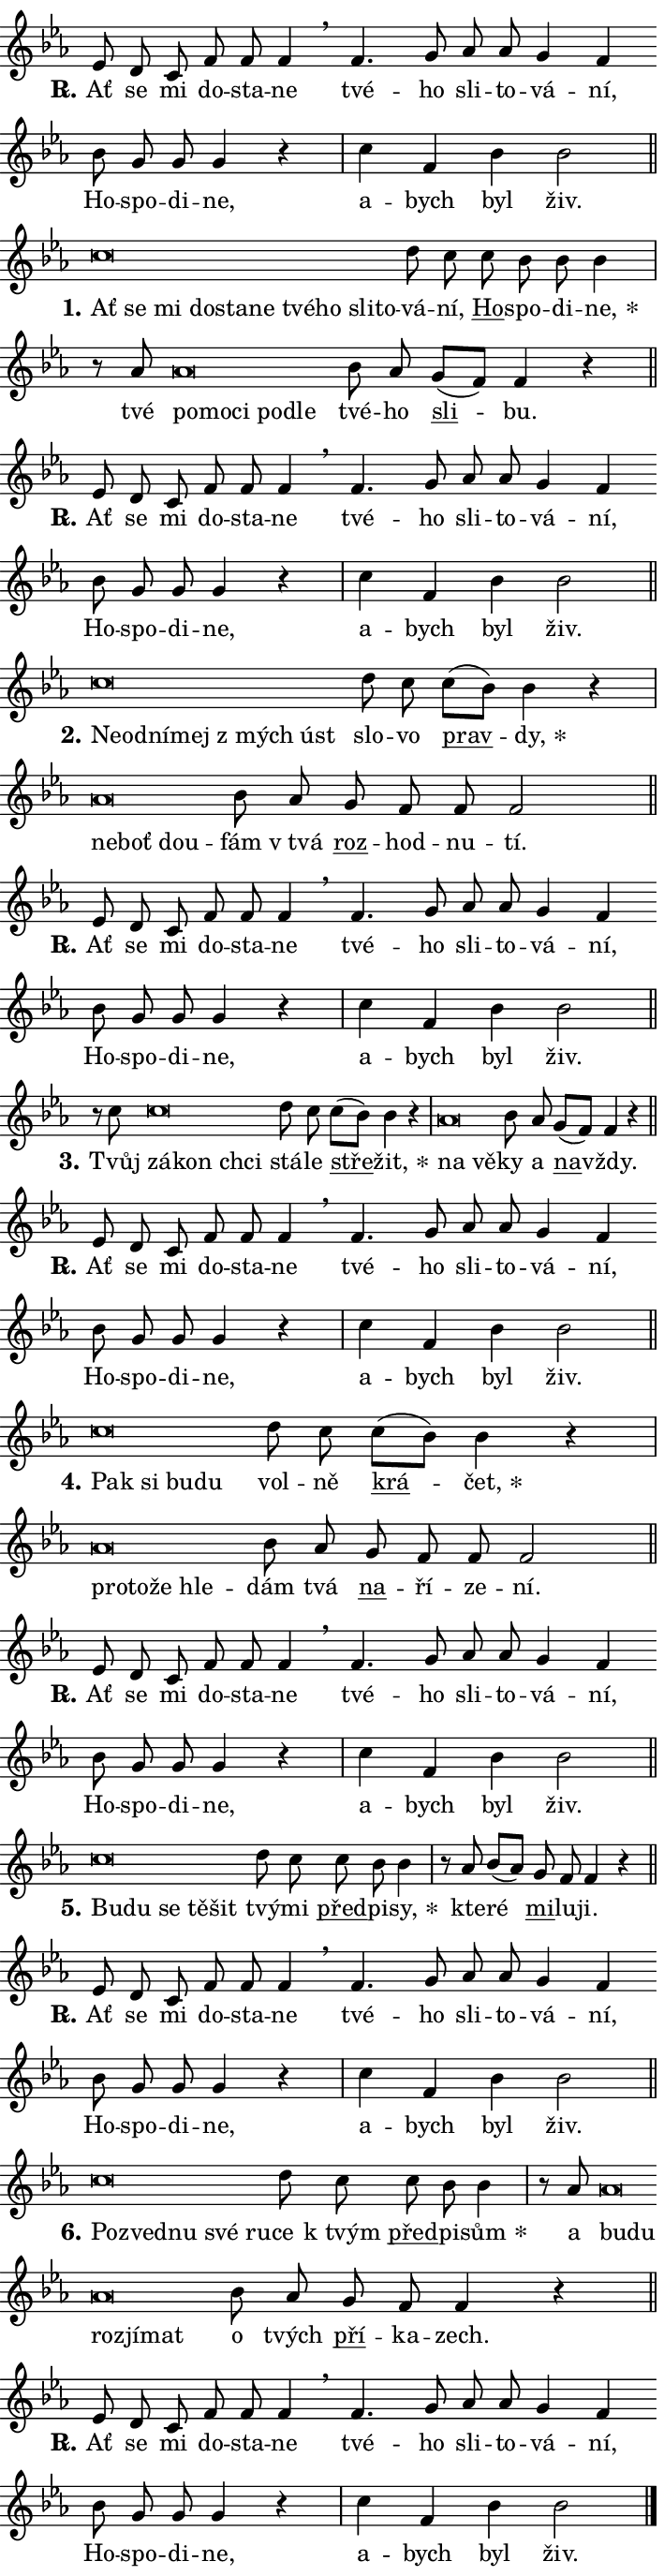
\version "2.24.0"
\header { tagline = "" }
\paper {
  indent = 0\cm
  top-margin = 0\cm
  right-margin = 0.13\cm % to fit lyric hyphens
  bottom-margin = 0\cm
  left-margin = 0\cm
  paper-width = 12\cm
  page-breaking = #ly:one-page-breaking
  system-system-spacing.basic-distance = #11
  score-system-spacing.basic-distance = #11
  ragged-last = ##f
}


%% Author: Thomas Morley
%% https://lists.gnu.org/archive/html/lilypond-user/2020-05/msg00002.html
#(define (line-position grob)
"Returns position of @var[grob} in current system:
   @code{'start}, if at first time-step
   @code{'end}, if at last time-step
   @code{'middle} otherwise
"
  (let* ((col (ly:item-get-column grob))
         (ln (ly:grob-object col 'left-neighbor))
         (rn (ly:grob-object col 'right-neighbor))
         (col-to-check-left (if (ly:grob? ln) ln col))
         (col-to-check-right (if (ly:grob? rn) rn col))
         (break-dir-left
           (and
             (ly:grob-property col-to-check-left 'non-musical #f)
             (ly:item-break-dir col-to-check-left)))
         (break-dir-right
           (and
             (ly:grob-property col-to-check-right 'non-musical #f)
             (ly:item-break-dir col-to-check-right))))
        (cond ((eqv? 1 break-dir-left) 'start)
              ((eqv? -1 break-dir-right) 'end)
              (else 'middle))))

#(define (tranparent-at-line-position vctor)
  (lambda (grob)
  "Relying on @code{line-position} select the relevant enry from @var{vctor}.
Used to determine transparency,"
    (case (line-position grob)
      ((end) (not (vector-ref vctor 0)))
      ((middle) (not (vector-ref vctor 1)))
      ((start) (not (vector-ref vctor 2))))))

noteHeadBreakVisibility =
#(define-music-function (break-visibility)(vector?)
"Makes @code{NoteHead}s transparent relying on @var{break-visibility}"
#{
  \override NoteHead.transparent =
    #(tranparent-at-line-position break-visibility)
#})

#(define delete-ledgers-for-transparent-note-heads
  (lambda (grob)
    "Reads whether a @code{NoteHead} is transparent.
If so this @code{NoteHead} is removed from @code{'note-heads} from
@var{grob}, which is supposed to be @code{LedgerLineSpanner}.
As a result ledgers are not printed for this @code{NoteHead}"
    (let* ((nhds-array (ly:grob-object grob 'note-heads))
           (nhds-list
             (if (ly:grob-array? nhds-array)
                 (ly:grob-array->list nhds-array)
                 '()))
           ;; Relies on the transparent-property being done before
           ;; Staff.LedgerLineSpanner.after-line-breaking is executed.
           ;; This is fragile ...
           (to-keep
             (remove
               (lambda (nhd)
                 (ly:grob-property nhd 'transparent #f))
               nhds-list)))
      ;; TODO find a better method to iterate over grob-arrays, similiar
      ;; to filter/remove etc for lists
      ;; For now rebuilt from scratch
      (set! (ly:grob-object grob 'note-heads)  '())
      (for-each
        (lambda (nhd)
          (ly:pointer-group-interface::add-grob grob 'note-heads nhd))
        to-keep))))

squashNotes = {
  \override NoteHead.X-extent = #'(-0.2 . 0.2)
  \override NoteHead.Y-extent = #'(-0.75 . 0)
  \override NoteHead.stencil =
    #(lambda (grob)
       (let ((pos (ly:grob-property grob 'staff-position)))
         (begin
           (if (< pos -7) (display "ERROR: Lower brevis then expected\n") (display ""))
           (if (<= pos -6) ly:text-interface::print ly:note-head::print))))
}
unSquashNotes = {
  \revert NoteHead.X-extent
  \revert NoteHead.Y-extent
  \revert NoteHead.stencil
}

hideNotes = \noteHeadBreakVisibility #begin-of-line-visible
unHideNotes = \noteHeadBreakVisibility #all-visible

% work-around for resetting accidentals
% https://lilypond.org/doc/v2.23/Documentation/notation/displaying-rhythms#unmetered-music
cadenzaMeasure = {
  \cadenzaOff
  \partial 1024 s1024
  \cadenzaOn
}

#(define-markup-command (accent layout props text) (markup?)
  "Underline accented syllable"
  (interpret-markup layout props
    #{\markup \override #'(offset . 4.3) \underline { #text }#}))

responsum = \markup \concat {
  "R" \hspace #-1.05 \path #0.1 #'((moveto 0 0.07) (lineto 0.9 0.8)) \hspace #0.05 "."
}

spaceSize = #0.6828661417322834 % exact space size for TeX Gyre Schola

\layout {
  \context {
    \Staff
    \remove "Time_signature_engraver"
    \override LedgerLineSpanner.after-line-breaking = #delete-ledgers-for-transparent-note-heads
  }
  \context {
    \Lyrics {
      \override LyricSpace.minimum-distance = \spaceSize
      \override LyricText.font-name = #"TeX Gyre Schola"
      \override LyricText.font-size = 1
      \override StanzaNumber.font-name = #"TeX Gyre Schola Bold"
      \override StanzaNumber.font-size = 1
    }
  }
  \context {
    \Score 
    \override NoteHead.text =
      #(lambda (grob) 
        (let ((pos (ly:grob-property grob 'staff-position)))
          #{\markup {
            \combine
              \halign #-0.55 \raise #(if (= pos -6) 0 0.5) \override #'(thickness . 2) \draw-line #'(3.2 . 0)
              \musicglyph "noteheads.sM1"
          }#}))
  }
}

% magnetic-lyrics.ily
%
%   written by
%     Jean Abou Samra <jean@abou-samra.fr>
%     Werner Lemberg <wl@gnu.org>
%
%   adapted by
%     Jiri Hon <jiri.hon@gmail.com>
%
% Version 2022-Apr-15

% https://www.mail-archive.com/lilypond-user@gnu.org/msg149350.html

#(define (Left_hyphen_pointer_engraver context)
   "Collect syllable-hyphen-syllable occurrences in lyrics and store
them in properties.  This engraver only looks to the left.  For
example, if the lyrics input is @code{foo -- bar}, it does the
following.

@itemize @bullet
@item
Set the @code{text} property of the @code{LyricHyphen} grob between
@q{foo} and @q{bar} to @code{foo}.

@item
Set the @code{left-hyphen} property of the @code{LyricText} grob with
text @q{foo} to the @code{LyricHyphen} grob between @q{foo} and
@q{bar}.
@end itemize

Use this auxiliary engraver in combination with the
@code{lyric-@/text::@/apply-@/magnetic-@/offset!} hook."
   (let ((hyphen #f)
         (text #f))
     (make-engraver
      (acknowledgers
       ((lyric-syllable-interface engraver grob source-engraver)
        (set! text grob)))
      (end-acknowledgers
       ((lyric-hyphen-interface engraver grob source-engraver)
        ;(when (not (grob::has-interface grob 'lyric-space-interface))
          (set! hyphen grob)));)
      ((stop-translation-timestep engraver)
       (when (and text hyphen)
         (ly:grob-set-object! text 'left-hyphen hyphen))
       (set! text #f)
       (set! hyphen #f)))))

#(define (lyric-text::apply-magnetic-offset! grob)
   "If the space between two syllables is less than the value in
property @code{LyricText@/.details@/.squash-threshold}, move the right
syllable to the left so that it gets concatenated with the left
syllable.

Use this function as a hook for
@code{LyricText@/.after-@/line-@/breaking} if the
@code{Left_@/hyphen_@/pointer_@/engraver} is active."
   (let ((hyphen (ly:grob-object grob 'left-hyphen #f)))
     (when hyphen
       (let ((left-text (ly:spanner-bound hyphen LEFT)))
         (when (grob::has-interface left-text 'lyric-syllable-interface)
           (let* ((common (ly:grob-common-refpoint grob left-text X))
                  (this-x-ext (ly:grob-extent grob common X))
                  (left-x-ext
                   (begin
                     ;; Trigger magnetism for left-text.
                     (ly:grob-property left-text 'after-line-breaking)
                     (ly:grob-extent left-text common X)))
                  ;; `delta` is the gap width between two syllables.
                  (delta (- (interval-start this-x-ext)
                            (interval-end left-x-ext)))
                  (details (ly:grob-property grob 'details))
                  (threshold (assoc-get 'squash-threshold details 0.2)))
             (when (< delta threshold)
               (let* (;; We have to manipulate the input text so that
                      ;; ligatures crossing syllable boundaries are not
                      ;; disabled.  For languages based on the Latin
                      ;; script this is essentially a beautification.
                      ;; However, for non-Western scripts it can be a
                      ;; necessity.
                      (lt (ly:grob-property left-text 'text))
                      (rt (ly:grob-property grob 'text))
                      (is-space (grob::has-interface hyphen 'lyric-space-interface))
                      (space (if is-space " " ""))
                      (extra-delta (if is-space spaceSize 0))
                      ;; Append new syllable.
                      (ltrt-space (if (and (string? lt) (string? rt))
                                (string-append lt space rt)
                                (make-concat-markup (list lt space rt))))
                      ;; Right-align `ltrt` to the right side.
                      (ltrt-space-markup (grob-interpret-markup
                               grob
                               (make-translate-markup
                                (cons (interval-length this-x-ext) 0)
                                (make-right-align-markup ltrt-space)))))
                 (begin
                   ;; Don't print `left-text`.
                   (ly:grob-set-property! left-text 'stencil #f)
                   ;; Set text and stencil (which holds all collected
                   ;; syllables so far) and shift it to the left.
                   (ly:grob-set-property! grob 'text ltrt-space)
                   (ly:grob-set-property! grob 'stencil ltrt-space-markup)
                   (ly:grob-translate-axis! grob (- (- delta extra-delta)) X))))))))))


#(define (lyric-hyphen::displace-bounds-first grob)
   ;; Make very sure this callback isn't triggered too early.
   (let ((left (ly:spanner-bound grob LEFT))
         (right (ly:spanner-bound grob RIGHT)))
     (ly:grob-property left 'after-line-breaking)
     (ly:grob-property right 'after-line-breaking)
     (ly:lyric-hyphen::print grob)))

squashThreshold = #0.4

\layout {
  \context {
    \Lyrics
    \consists #Left_hyphen_pointer_engraver
    \override LyricText.after-line-breaking =
      #lyric-text::apply-magnetic-offset!
    \override LyricHyphen.stencil = #lyric-hyphen::displace-bounds-first
    \override LyricText.details.squash-threshold = \squashThreshold
    \override LyricHyphen.minimum-distance = 0
    \override LyricHyphen.minimum-length = \squashThreshold
  }
}

squashText = \override LyricText.details.squash-threshold = 9999
unSquashText = \override LyricText.details.squash-threshold = \squashThreshold

leftText = \override LyricText.self-alignment-X = #LEFT
unLeftText = \revert LyricText.self-alignment-X

starOffset = #(lambda (grob) 
                (let ((x_offset (ly:self-alignment-interface::aligned-on-x-parent grob)))
                  (if (= x_offset 0) 0 (+ x_offset 1.2))))

star = #(define-music-function (syllable)(string?)
"Append star separator at the end of a syllable"
#{
  \once \override LyricText.X-offset = #starOffset
  \lyricmode { \markup {
    #syllable
    \override #'((font-name . "TeX Gyre Schola Bold")) \hspace #0.2 \lower #0.65 \larger "*"
  } }
#})

starAccent = #(define-music-function (syllable)(string?)
"Append star separator at the end of a syllable and make accent"
#{
  \once \override LyricText.X-offset = #starOffset
  \lyricmode { \markup {
    \accent #syllable
    \override #'((font-name . "TeX Gyre Schola Bold")) \hspace #0.2 \lower #0.65 \larger "*"
  } }
#})

breath = #(define-music-function (syllable)(string?)
"Append breathing indicator at the end of a syllable"
#{
  \lyricmode { \markup { #syllable "+" } }
#})

optionalBreath = #(define-music-function (syllable)(string?)
"Append optional breathing indicator at the end of a syllable"
#{
  \lyricmode { \markup { #syllable "(+)" } }
#})


\score {
    <<
        \new Voice = "melody" { \cadenzaOn \key es \major \relative { es'8 d c f f f4 \breathe \bar "" f4. g8 \bar "" as as \bar "" g4 f \bar "" bes8 g g g4 r \cadenzaMeasure \bar "|" c f, bes bes2 \cadenzaMeasure \bar "||" \break } }
        \new Lyrics \lyricsto "melody" { \lyricmode { \set stanza = \responsum
Ať se mi do -- sta -- ne tvé -- ho sli -- to -- vá -- ní, Ho -- spo -- di -- ne, a -- bych byl živ. } }
    >>
    \layout {}
}

\score {
    <<
        \new Voice = "melody" { \cadenzaOn \key es \major \relative { \squashNotes c''\breve*1/16 \hideNotes \breve*1/16 \bar "" \breve*1/16 \bar "" \breve*1/16 \bar "" \breve*1/16 \bar "" \breve*1/16 \bar "" \breve*1/16 \bar "" \breve*1/16 \bar "" \breve*1/16 \breve*1/16 \bar "" \unHideNotes \unSquashNotes d8 c \bar "" c bes bes bes4 \cadenzaMeasure \bar "|" r8 as8 \squashNotes as\breve*1/16 \hideNotes \breve*1/16 \bar "" \breve*1/16 \bar "" \breve*1/16 \breve*1/16 \bar "" \unHideNotes \unSquashNotes bes8 as \bar "" g[( f)] f4 r \cadenzaMeasure \bar "||" \break } }
        \new Lyrics \lyricsto "melody" { \lyricmode { \set stanza = "1."
\leftText Ať \squashText se mi do -- sta -- ne tvé -- ho sli -- to -- \unLeftText \unSquashText vá -- ní, \markup \accent Ho -- spo -- di -- \star ne, tvé \leftText po -- \squashText mo -- ci po -- dle \unLeftText \unSquashText tvé -- ho \markup \accent sli -- bu. } }
    >>
    \layout {}
}

\score {
    <<
        \new Voice = "melody" { \cadenzaOn \key es \major \relative { es'8 d c f f f4 \breathe \bar "" f4. g8 \bar "" as as \bar "" g4 f \bar "" bes8 g g g4 r \cadenzaMeasure \bar "|" c f, bes bes2 \cadenzaMeasure \bar "||" \break } }
        \new Lyrics \lyricsto "melody" { \lyricmode { \set stanza = \responsum
Ať se mi do -- sta -- ne tvé -- ho sli -- to -- vá -- ní, Ho -- spo -- di -- ne, a -- bych byl živ. } }
    >>
    \layout {}
}

\score {
    <<
        \new Voice = "melody" { \cadenzaOn \key es \major \relative { \squashNotes c''\breve*1/16 \hideNotes \breve*1/16 \bar "" \breve*1/16 \bar "" \breve*1/16 \bar "" \breve*1/16 \breve*1/16 \bar "" \unHideNotes \unSquashNotes d8 c \bar "" c[( bes)] bes4 r \cadenzaMeasure \bar "|" \squashNotes as\breve*1/16 \hideNotes \breve*1/16 \breve*1/16 \bar "" \unHideNotes \unSquashNotes bes8 as \bar "" g f f f2 \cadenzaMeasure \bar "||" \break } }
        \new Lyrics \lyricsto "melody" { \lyricmode { \set stanza = "2."
\leftText Ne -- \squashText od -- ní -- mej "z mých" úst \unLeftText \unSquashText slo -- vo \markup \accent prav -- \star dy, \leftText ne -- \squashText boť dou -- \unLeftText \unSquashText fám "v tvá" \markup \accent roz -- hod -- nu -- tí. } }
    >>
    \layout {}
}

\score {
    <<
        \new Voice = "melody" { \cadenzaOn \key es \major \relative { es'8 d c f f f4 \breathe \bar "" f4. g8 \bar "" as as \bar "" g4 f \bar "" bes8 g g g4 r \cadenzaMeasure \bar "|" c f, bes bes2 \cadenzaMeasure \bar "||" \break } }
        \new Lyrics \lyricsto "melody" { \lyricmode { \set stanza = \responsum
Ať se mi do -- sta -- ne tvé -- ho sli -- to -- vá -- ní, Ho -- spo -- di -- ne, a -- bych byl živ. } }
    >>
    \layout {}
}

\score {
    <<
        \new Voice = "melody" { \cadenzaOn \key es \major \relative { r8 c''8 \squashNotes c\breve*1/16 \hideNotes \breve*1/16 \breve*1/16 \bar "" \unHideNotes \unSquashNotes d8 c \bar "" c[( bes)] bes4 r \cadenzaMeasure \bar "|" \squashNotes as\breve*1/16 \hideNotes \breve*1/16 \bar "" \unHideNotes \unSquashNotes bes8 as \bar "" g[( f)] f4 r \cadenzaMeasure \bar "||" \break } }
        \new Lyrics \lyricsto "melody" { \lyricmode { \set stanza = "3."
Tvůj \leftText zá -- \squashText kon chci \unLeftText \unSquashText stá -- le \markup \accent stře -- \star žit, \leftText na \squashText vě -- \unLeftText \unSquashText ky a \markup \accent na -- vždy. } }
    >>
    \layout {}
}

\score {
    <<
        \new Voice = "melody" { \cadenzaOn \key es \major \relative { es'8 d c f f f4 \breathe \bar "" f4. g8 \bar "" as as \bar "" g4 f \bar "" bes8 g g g4 r \cadenzaMeasure \bar "|" c f, bes bes2 \cadenzaMeasure \bar "||" \break } }
        \new Lyrics \lyricsto "melody" { \lyricmode { \set stanza = \responsum
Ať se mi do -- sta -- ne tvé -- ho sli -- to -- vá -- ní, Ho -- spo -- di -- ne, a -- bych byl živ. } }
    >>
    \layout {}
}

\score {
    <<
        \new Voice = "melody" { \cadenzaOn \key es \major \relative { \squashNotes c''\breve*1/16 \hideNotes \breve*1/16 \bar "" \breve*1/16 \breve*1/16 \bar "" \unHideNotes \unSquashNotes d8 c \bar "" c[( bes)] bes4 r \cadenzaMeasure \bar "|" \squashNotes as\breve*1/16 \hideNotes \breve*1/16 \bar "" \breve*1/16 \breve*1/16 \bar "" \unHideNotes \unSquashNotes bes8 as \bar "" g f f f2 \cadenzaMeasure \bar "||" \break } }
        \new Lyrics \lyricsto "melody" { \lyricmode { \set stanza = "4."
\leftText Pak \squashText si bu -- du \unLeftText \unSquashText vol -- ně \markup \accent krá -- \star čet, \leftText pro -- \squashText to -- že hle -- \unLeftText \unSquashText dám tvá \markup \accent na -- ří -- ze -- ní. } }
    >>
    \layout {}
}

\score {
    <<
        \new Voice = "melody" { \cadenzaOn \key es \major \relative { es'8 d c f f f4 \breathe \bar "" f4. g8 \bar "" as as \bar "" g4 f \bar "" bes8 g g g4 r \cadenzaMeasure \bar "|" c f, bes bes2 \cadenzaMeasure \bar "||" \break } }
        \new Lyrics \lyricsto "melody" { \lyricmode { \set stanza = \responsum
Ať se mi do -- sta -- ne tvé -- ho sli -- to -- vá -- ní, Ho -- spo -- di -- ne, a -- bych byl živ. } }
    >>
    \layout {}
}

\score {
    <<
        \new Voice = "melody" { \cadenzaOn \key es \major \relative { \squashNotes c''\breve*1/16 \hideNotes \breve*1/16 \bar "" \breve*1/16 \bar "" \breve*1/16 \breve*1/16 \bar "" \unHideNotes \unSquashNotes d8 c \bar "" c bes bes4 \cadenzaMeasure \bar "|" r8 as8 bes8[( as)] \bar "" g f f4 r \cadenzaMeasure \bar "||" \break } }
        \new Lyrics \lyricsto "melody" { \lyricmode { \set stanza = "5."
\leftText Bu -- \squashText du se tě -- šit \unLeftText \unSquashText tvý -- mi \markup \accent před -- pi -- \star sy, kte -- ré \markup \accent mi -- lu -- ji. } }
    >>
    \layout {}
}

\score {
    <<
        \new Voice = "melody" { \cadenzaOn \key es \major \relative { es'8 d c f f f4 \breathe \bar "" f4. g8 \bar "" as as \bar "" g4 f \bar "" bes8 g g g4 r \cadenzaMeasure \bar "|" c f, bes bes2 \cadenzaMeasure \bar "||" \break } }
        \new Lyrics \lyricsto "melody" { \lyricmode { \set stanza = \responsum
Ať se mi do -- sta -- ne tvé -- ho sli -- to -- vá -- ní, Ho -- spo -- di -- ne, a -- bych byl živ. } }
    >>
    \layout {}
}

\score {
    <<
        \new Voice = "melody" { \cadenzaOn \key es \major \relative { \squashNotes c''\breve*1/16 \hideNotes \breve*1/16 \bar "" \breve*1/16 \bar "" \breve*1/16 \breve*1/16 \bar "" \unHideNotes \unSquashNotes d8 c \bar "" c bes bes4 \cadenzaMeasure \bar "|" r8 as8 \squashNotes as\breve*1/16 \hideNotes \breve*1/16 \bar "" \breve*1/16 \bar "" \breve*1/16 \breve*1/16 \bar "" \unHideNotes \unSquashNotes bes8 as \bar "" g f f4 r \cadenzaMeasure \bar "||" \break } }
        \new Lyrics \lyricsto "melody" { \lyricmode { \set stanza = "6."
\leftText Po -- \squashText zved -- nu své ru -- \unLeftText \unSquashText ce "k tvým" \markup \accent před -- pi -- \star sům a \leftText bu -- \squashText du roz -- jí -- mat \unLeftText \unSquashText o tvých \markup \accent pří -- ka -- zech. } }
    >>
    \layout {}
}

\score {
    <<
        \new Voice = "melody" { \cadenzaOn \key es \major \relative { es'8 d c f f f4 \breathe \bar "" f4. g8 \bar "" as as \bar "" g4 f \bar "" bes8 g g g4 r \cadenzaMeasure \bar "|" c f, bes bes2 \cadenzaMeasure \bar "||" \break } \bar "|." }
        \new Lyrics \lyricsto "melody" { \lyricmode { \set stanza = \responsum
Ať se mi do -- sta -- ne tvé -- ho sli -- to -- vá -- ní, Ho -- spo -- di -- ne, a -- bych byl živ. } }
    >>
    \layout {}
}
